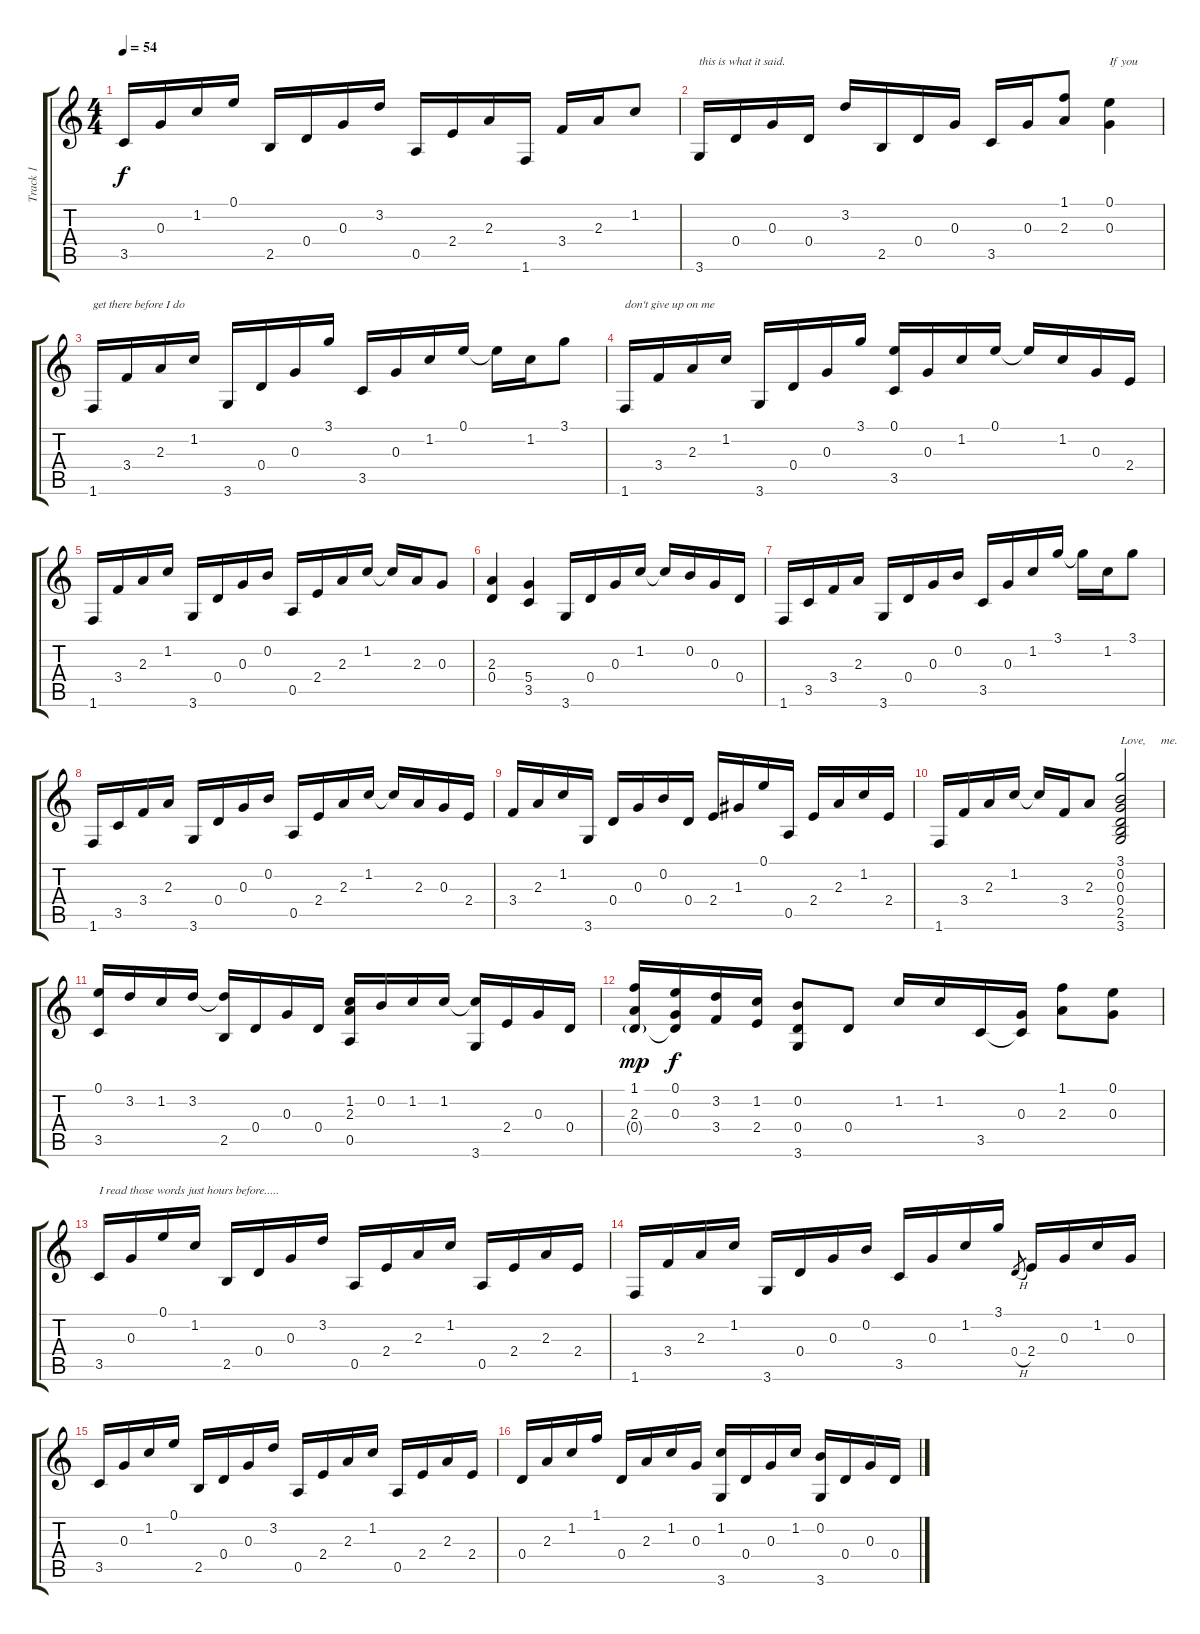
\track ("Track 1" "Track 1") {instrument acousticguitarnylon}
\staff {score tabs}
\tuning (E4 B3 G3 D3 A2 E2) {hide}
\ts (4 4)
\tempo 54
\clef g2
\ks c
3.5.16{dy f} 0.3.16 1.2.16 0.1.16 2.5.16 0.4.16 0.3.16 3.2.16 0.5.16 2.4.16 2.3.16 1.6.16 3.4.16 2.3.16 1.2.8 |
3.6.16{txt "this is what it said."} 0.4.16 0.3.16 0.4.16 3.2.16 2.5.16 0.4.16 0.3.16 3.5.16 0.3.16 (1.1 2.3).8 (0.1 0.3).4{txt "If you"} |
1.6.16{txt "get there before I do"} 3.4.16 2.3.16 1.2.16 3.6.16 0.4.16 0.3.16 3.1.16 3.5.16 0.3.16 1.2.16 0.1.16 0.1{t}.16 1.2.16 3.1.8 |
1.6.16{txt "don't give up on me"} 3.4.16 2.3.16 1.2.16 3.6.16 0.4.16 0.3.16 3.1.16 (0.1 3.5).16 0.3.16 1.2.16 0.1.16 0.1{t}.16 1.2.16 0.3.16 2.4.16 |
1.6.16 3.4.16 2.3.16 1.2.16 3.6.16 0.4.16 0.3.16 0.2.16 0.5.16 2.4.16 2.3.16 1.2.16 1.2{t}.16 2.3.16 0.3.8 |
(2.3 0.4).4 (5.4 3.5).4 3.6.16 0.4.16 0.3.16 1.2.16 1.2{t}.16 0.2.16 0.3.16 0.4.16 |
1.6.16 3.5.16 3.4.16 2.3.16 3.6.16 0.4.16 0.3.16 0.2.16 3.5.16 0.3.16 1.2.16 3.1.16 3.1{t}.16 1.2.16 3.1.8 |
1.6.16 3.5.16 3.4.16 2.3.16 3.6.16 0.4.16 0.3.16 0.2.16 0.5.16 2.4.16 2.3.16 1.2.16 1.2{t}.16 2.3.16 0.3.16 2.4.16 |
3.4.16 2.3.16 1.2.16 3.6.16 0.4.16 0.3.16 0.2.16 0.4.16 2.4.16 1.3.16 0.1.16 0.5.16 2.4.16 2.3.16 1.2.16 2.4.16 |
1.6.16 3.4.16 2.3.16 1.2.16 1.2{t}.16 3.4.16 2.3.8 (3.1 0.2 0.3 0.4 2.5 3.6).2{txt "Love,     me."} |
(0.1 3.5).16 3.2.16 1.2.16 3.2.16 (3.2{t} 2.5).16 0.4.16 0.3.16 0.4.16 (1.2 2.3 0.5).16 0.2.16 1.2.16 1.2.16 (1.2{t} 3.6).16 2.4.16 0.3.16 0.4.16 |
(1.1 2.3 0.4{g}).16{dy mp} (0.1 0.3 0.4{t}).16{dy f} (3.2 3.4).16 (1.2 2.4).16 (0.2 0.4 3.6).8 0.4.8 1.2.16 1.2.16 3.5.16 (0.3 3.5{t}).16 (1.1 2.3).8 (0.1 0.3).8 |
3.5.16{txt "I read those words just hours before....."} 0.3.16 0.1.16 1.2.16 2.5.16 0.4.16 0.3.16 3.2.16 0.5.16 2.4.16 2.3.16 1.2.16 0.5.16 2.4.16 2.3.16 2.4.16 |
1.6.16 3.4.16 2.3.16 1.2.16 3.6.16 0.4.16 0.3.16 0.2.16 3.5.16 0.3.16 1.2.16 3.1.16 0.4{h}.8{gr} 2.4.16 0.3.16 1.2.16 0.3.16 |
3.5.16 0.3.16 1.2.16 0.1.16 2.5.16 0.4.16 0.3.16 3.2.16 0.5.16 2.4.16 2.3.16 1.2.16 0.5.16 2.4.16 2.3.16 2.4.16 |
0.4.16 2.3.16 1.2.16 1.1.16 0.4.16 2.3.16 1.2.16 0.3.16 (1.2 3.6).16 0.4.16 0.3.16 1.2.16 (0.2 3.6).16 0.4.16 0.3.16 0.4.16
